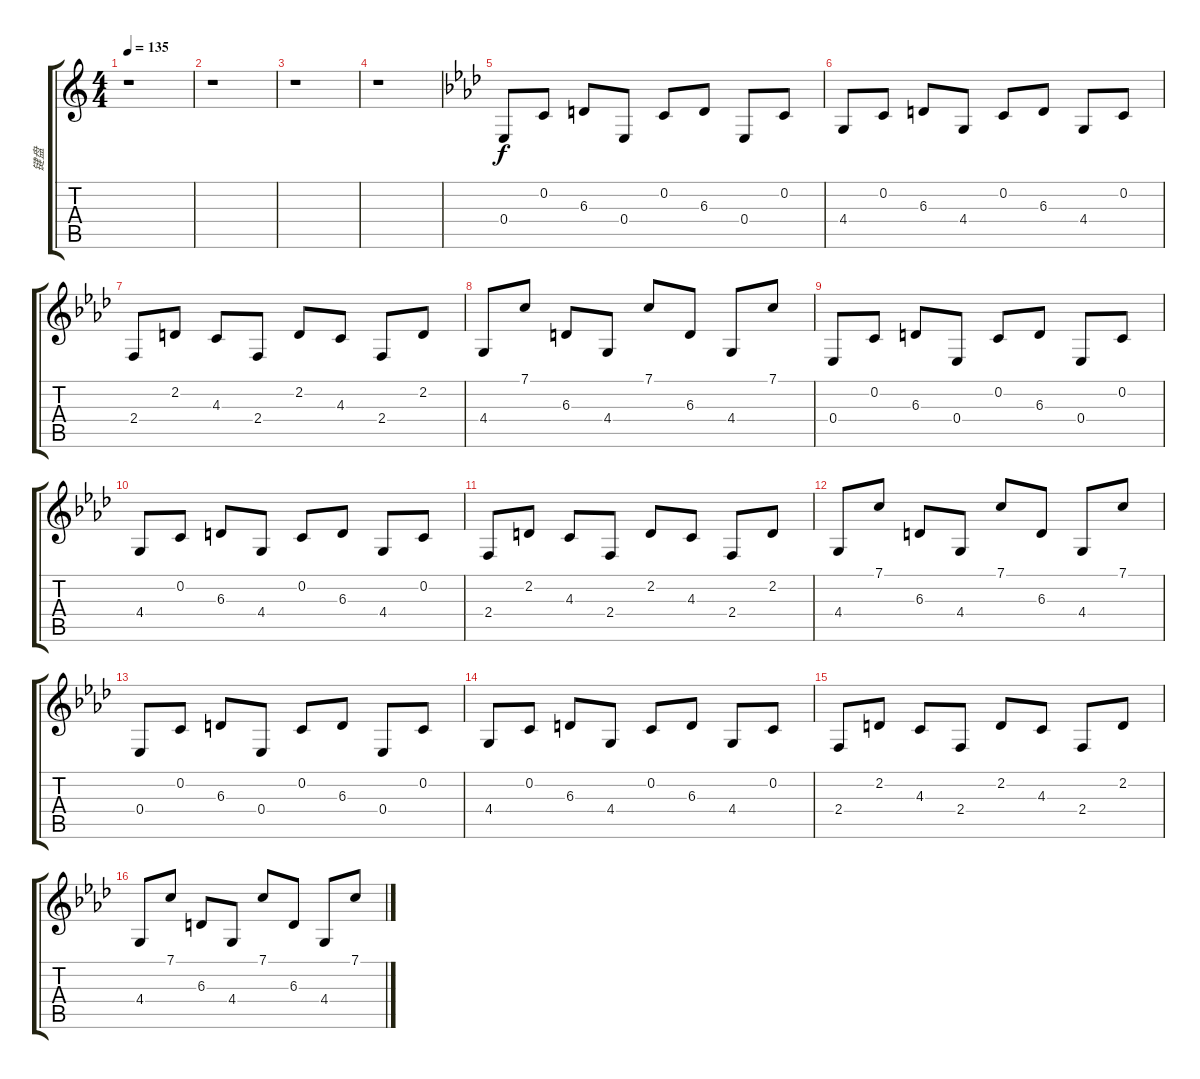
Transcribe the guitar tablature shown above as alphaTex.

\track ("键盘" "键盘") {instrument brightacousticpiano}
\staff {score tabs}
\tuning (F4 C4 Ab3 Eb3 Bb2 F2) {hide}
\ts (4 4)
\tempo 135
\clef g2
\ks c
r.1{dy f} |
r.1 |
r.1 |
r.1 |
\ks ab
0.4.8 0.2.8 6.3.8 0.4.8 0.2.8 6.3.8 0.4.8 0.2.8 |
4.4.8 0.2.8 6.3.8 4.4.8 0.2.8 6.3.8 4.4.8 0.2.8 |
2.4.8 2.2.8 4.3.8 2.4.8 2.2.8 4.3.8 2.4.8 2.2.8 |
4.4.8 7.1.8 6.3.8 4.4.8 7.1.8 6.3.8 4.4.8 7.1.8 |
0.4.8 0.2.8 6.3.8 0.4.8 0.2.8 6.3.8 0.4.8 0.2.8 |
4.4.8 0.2.8 6.3.8 4.4.8 0.2.8 6.3.8 4.4.8 0.2.8 |
2.4.8 2.2.8 4.3.8 2.4.8 2.2.8 4.3.8 2.4.8 2.2.8 |
4.4.8 7.1.8 6.3.8 4.4.8 7.1.8 6.3.8 4.4.8 7.1.8 |
0.4.8 0.2.8 6.3.8 0.4.8 0.2.8 6.3.8 0.4.8 0.2.8 |
4.4.8 0.2.8 6.3.8 4.4.8 0.2.8 6.3.8 4.4.8 0.2.8 |
2.4.8 2.2.8 4.3.8 2.4.8 2.2.8 4.3.8 2.4.8 2.2.8 |
4.4.8 7.1.8 6.3.8 4.4.8 7.1.8 6.3.8 4.4.8 7.1.8
